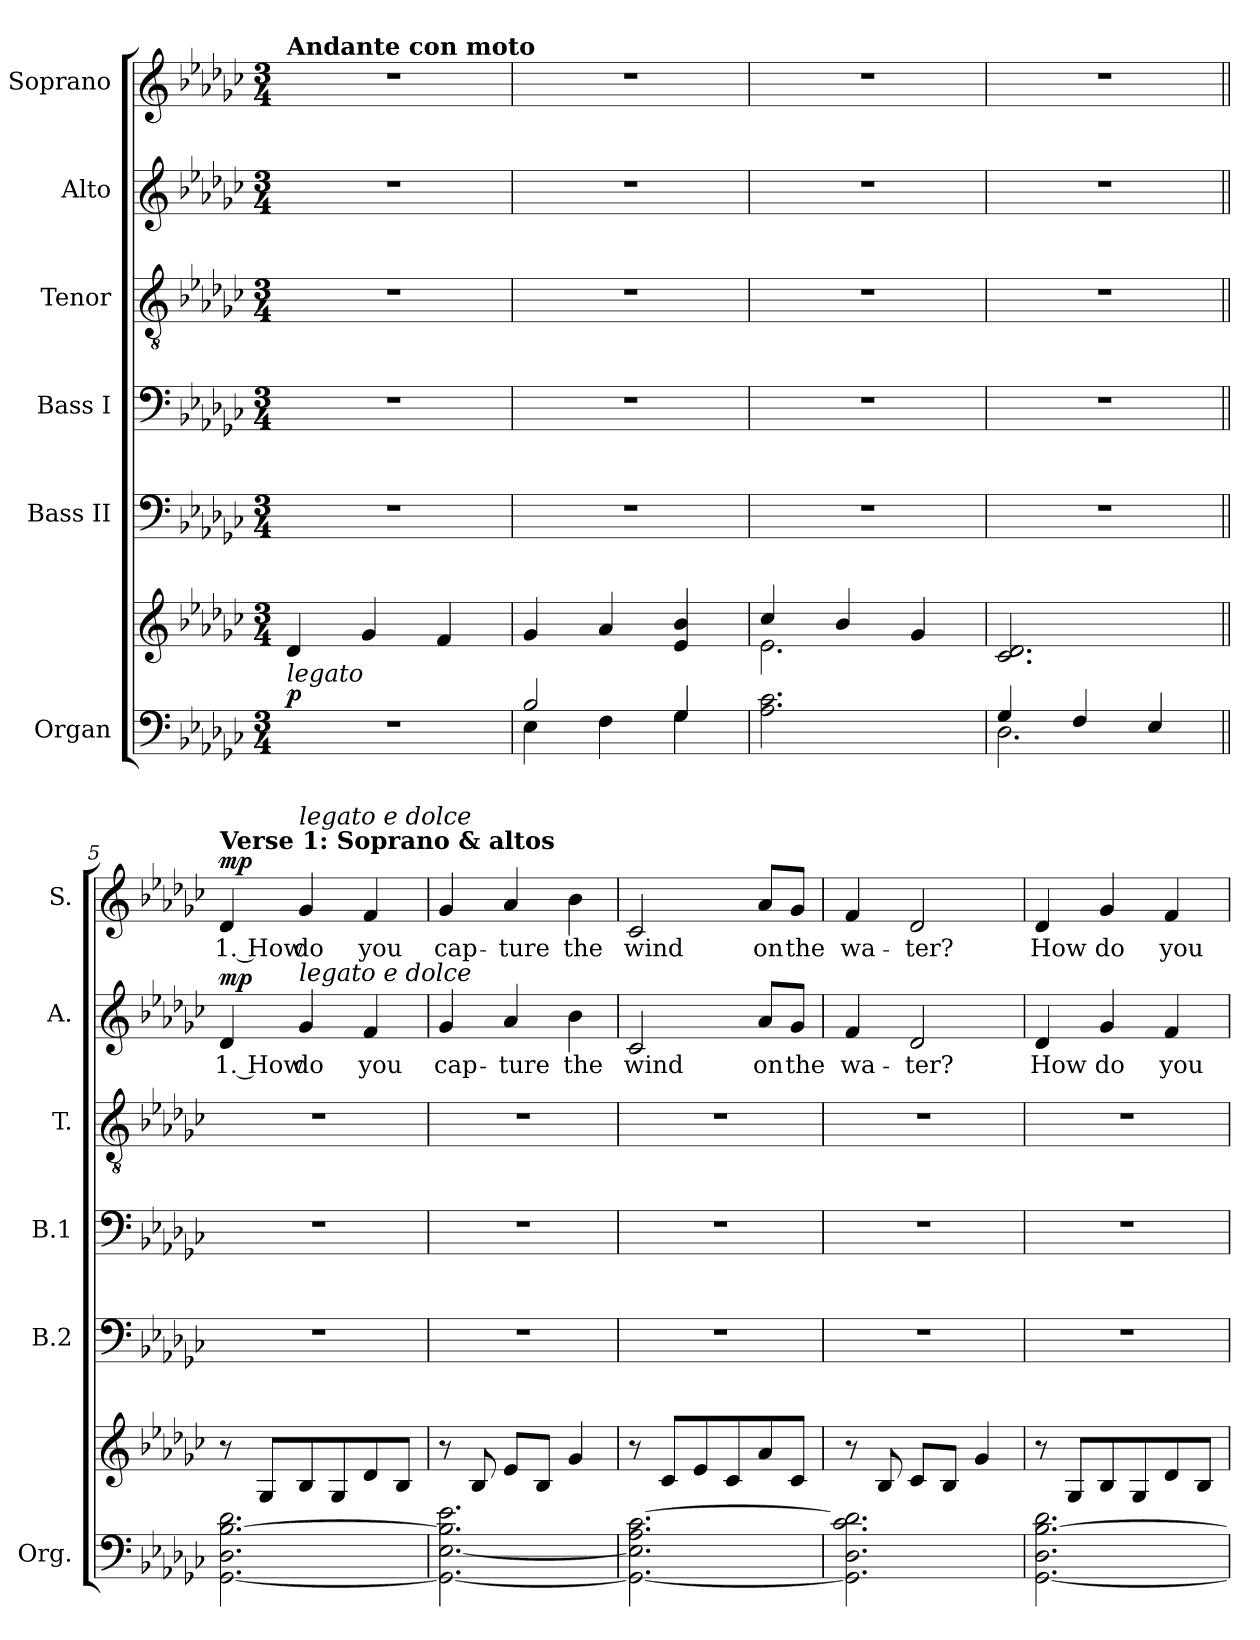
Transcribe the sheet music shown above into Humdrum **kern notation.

**kern	**kern	**dynam	**kern	**kern	**kern	**kern	**text	**dynam	**kern	**text	**dynam
*part6	*part6	*part6	*part5	*part4	*part3	*part2	*part2	*part2	*part1	*part1	*part1
*staff7	*staff6	*staff6/7	*staff5	*staff4	*staff3	*staff2	*staff2	*staff2	*staff1	*staff1	*staff1
*I"Organ	*	*	*I"Bass II	*I"Bass I	*I"Tenor	*I"Alto	*	*	*I"Soprano	*	*
*I'Org.	*	*	*I'B.2	*I'B.1	*I'T.	*I'A.	*	*	*I'S.	*	*
*clefF4	*clefG2	*	*clefF4	*clefF4	*clefGv2	*clefG2	*	*	*clefG2	*	*
*k[b-e-a-d-g-c-]	*k[b-e-a-d-g-c-]	*	*k[b-e-a-d-g-c-]	*k[b-e-a-d-g-c-]	*k[b-e-a-d-g-c-]	*k[b-e-a-d-g-c-]	*	*	*k[b-e-a-d-g-c-]	*	*
*M3/4	*M3/4	*	*M3/4	*M3/4	*M3/4	*M3/4	*	*	*M3/4	*	*
*MM92	*MM92	*	*MM92	*MM92	*MM92	*MM92	*	*	*MM92	*	*
=1	=1	=1	=1	=1	=1	=1	=1	=1	=1	=1	=1
!	!	!	!	!	!	!	!	!	!LO:TX:a:B:t=Andante con moto	!	!
!LO:TX:a:i:t=legato	!	!	!	!	!	!	!	!	!	!	!
!	!	!LO:DY:a=2	!	!	!	!	!	!	!	!	!
2.r	4d-/	p	2.r	2.r	2.r	2.r	.	.	2.r	.	.
.	4g-/	.	.	.	.	.	.	.	.	.	.
.	4f/	.	.	.	.	.	.	.	.	.	.
=2	=2	=2	=2	=2	=2	=2	=2	=2	=2	=2	=2
*^	*	*	*	*	*	*	*	*	*	*	*
2B-/	4E-\	4g-/	.	2.r	2.r	2.r	2.r	.	.	2.r	.	.
.	4F\	4a-/	.	.	.	.	.	.	.	.	.	.
4G-/	4G-\	4e-/ 4b-/	.	.	.	.	.	.	.	.	.	.
*v	*v	*	*	*	*	*	*	*	*	*	*	*
=3	=3	=3	=3	=3	=3	=3	=3	=3	=3	=3	=3
*	*^	*	*	*	*	*	*	*	*	*	*
2.A-\ 2.c-\	4cc-/	2.e-\	.	2.r	2.r	2.r	2.r	.	.	2.r	.	.
.	4b-/	.	.	.	.	.	.	.	.	.	.	.
.	4g-/	.	.	.	.	.	.	.	.	.	.	.
*	*v	*v	*	*	*	*	*	*	*	*	*	*
=4	=4	=4	=4	=4	=4	=4	=4	=4	=4	=4	=4
*^	*	*	*	*	*	*	*	*	*	*	*
4G-/	2.D-\	2.c-/ 2.d-/	.	2.r	2.r	2.r	2.r	.	.	2.r	.	.
4F/	.	.	.	.	.	.	.	.	.	.	.	.
4E-/	.	.	.	.	.	.	.	.	.	.	.	.
*v	*v	*	*	*	*	*	*	*	*	*	*	*
=5||	=5||	=5||	=5||	=5||	=5||	=5||	=5||	=5||	=5||	=5||	=5||
!	!	!	!	!	!	!	!	!	!LO:TX:a:B:t=Verse 1&colon; Soprano & altos	!	!
!	!	!	!	!	!	!	!	!LO:DY:a	!	!	!LO:DY:a
[2.GG-\ 2.D-\ [2.B-\ 2.d-\	8r	.	2.r	2.r	2.r	4d-/	1. How	mp	4d-/	1. How	mp
.	8G-/L	.	.	.	.	.	.	.	.	.	.
!	!	!	!	!	!	!	!	!	!LO:TX:a:i:t=legato e dolce	!	!
!	!	!	!	!	!	!LO:TX:a:i:t=legato e dolce	!	!	!	!	!
.	8B-/	.	.	.	.	4g-/	do	.	4g-/	do	.
.	8G-/	.	.	.	.	.	.	.	.	.	.
.	8d-/	.	.	.	.	4f/	you	.	4f/	you	.
.	8B-/J	.	.	.	.	.	.	.	.	.	.
=6	=6	=6	=6	=6	=6	=6	=6	=6	=6	=6	=6
2.GG-\_ [2.E-\ 2.B-\] 2.e-\	8r	.	2.r	2.r	2.r	4g-/	cap-	.	4g-/	cap-	.
.	8B-/	.	.	.	.	.	.	.	.	.	.
.	8e-/L	.	.	.	.	4a-/	-ture	.	4a-/	-ture	.
.	8B-/J	.	.	.	.	.	.	.	.	.	.
.	4g-/	.	.	.	.	4b-\	the	.	4b-\	the	.
!!LO:LB:g=z
=7	=7	=7	=7	=7	=7	=7	=7	=7	=7	=7	=7
2.GG-\_ 2.E-\] 2.A-\ [2.c-\	8r	.	2.r	2.r	2.r	2c-/	wind	.	2c-/	wind	.
.	8c-/L	.	.	.	.	.	.	.	.	.	.
.	8e-/	.	.	.	.	.	.	.	.	.	.
.	8c-/	.	.	.	.	.	.	.	.	.	.
.	8a-/	.	.	.	.	8a-/L	on	.	8a-/L	on	.
.	8c-/J	.	.	.	.	8g-/J	the	.	8g-/J	the	.
=8	=8	=8	=8	=8	=8	=8	=8	=8	=8	=8	=8
2.GG-\] 2.D-\ 2.c-\] 2.d-\	8r	.	2.r	2.r	2.r	4f/	wa-	.	4f/	wa-	.
.	8B-/	.	.	.	.	.	.	.	.	.	.
.	8c-/L	.	.	.	.	2d-/	-ter?	.	2d-/	-ter?	.
.	8B-/J	.	.	.	.	.	.	.	.	.	.
.	4g-/	.	.	.	.	.	.	.	.	.	.
=9	=9	=9	=9	=9	=9	=9	=9	=9	=9	=9	=9
[2.GG-\ 2.D-\ [2.B-\ 2.d-\	8r	.	2.r	2.r	2.r	4d-/	How	.	4d-/	How	.
.	8G-/L	.	.	.	.	.	.	.	.	.	.
.	8B-/	.	.	.	.	4g-/	do	.	4g-/	do	.
.	8G-/	.	.	.	.	.	.	.	.	.	.
.	8d-/	.	.	.	.	4f/	you	.	4f/	you	.
.	8B-/J	.	.	.	.	.	.	.	.	.	.
=	=	=	=	=	=	=	=	=	=	=	=
*-	*-	*-	*-	*-	*-	*-	*-	*-	*-	*-	*-
